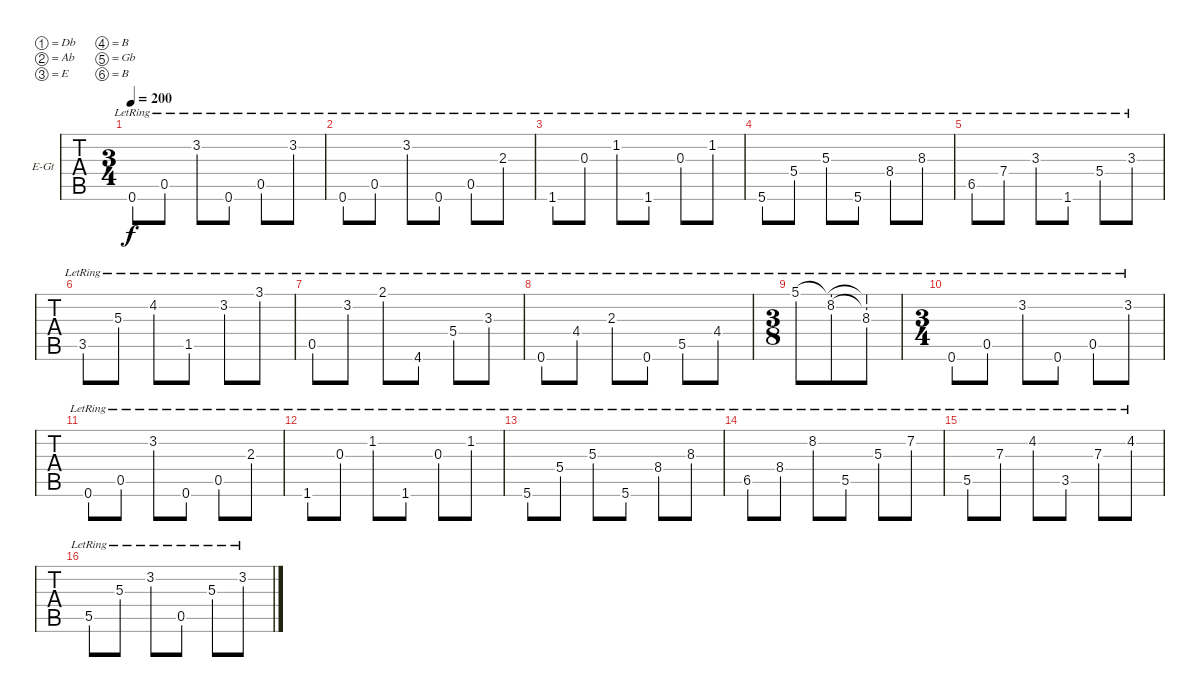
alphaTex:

\bracketExtendMode groupsimilarinstruments
\firstSystemTrackNameOrientation horizontal
\otherSystemsTrackNameOrientation horizontal
\track ("Electric Guitar" "E-Gt") {instrument electricguitarclean}
\staff {tabs}
\tuning (Db4 Ab3 E3 B2 Gb2 B1)
\ts (3 4)
\tempo 200
\clef g2
\scale
0.333333
\ks c
0.6{lr}.8{dy f} 0.5{lr}.8 3.2{lr}.8 0.6{lr}.8 0.5{lr}.8 3.2{lr}.8 |
\scale
0.333333 0.6{lr}.8 0.5{lr}.8 3.2{lr}.8 0.6{lr}.8 0.5{lr}.8 2.3{lr}.8 |
1.6{lr}.8 0.3{lr}.8 1.2{lr}.8 1.6{lr}.8 0.3{lr}.8 1.2{lr}.8 |
5.6{lr}.8 5.4{lr}.8 5.3{lr}.8 5.6{lr}.8 8.4{lr}.8 8.3{lr}.8 |
6.5{lr}.8 7.4{lr}.8 3.3{lr}.8 1.6{lr}.8 5.4{lr}.8 3.3{lr}.8 |
3.5{lr}.8 5.3{lr}.8 4.2{lr}.8 1.5{lr}.8 3.2{lr}.8 3.1{lr}.8 |
0.5{lr}.8 3.2{lr}.8 2.1{lr}.8 4.6{lr}.8 5.4{lr}.8 3.3{lr}.8 |
0.6{lr}.8 4.4{lr}.8 2.3{lr}.8 0.6{lr}.8 5.5{lr}.8 4.4{lr}.8 |
\ts (3 8)
5.1{lr}.8 (8.2{lr} 5.1{lr t}).8 (8.3{lr} 5.1{lr t} 8.2{lr t}).8 |
\ts (3 4)
0.6{lr}.8 0.5{lr}.8 3.2{lr}.8 0.6{lr}.8 0.5{lr}.8 3.2{lr}.8 |
0.6{lr}.8 0.5{lr}.8 3.2{lr}.8 0.6{lr}.8 0.5{lr}.8 2.3{lr}.8 |
1.6{lr}.8 0.3{lr}.8 1.2{lr}.8 1.6{lr}.8 0.3{lr}.8 1.2{lr}.8 |
5.6{lr}.8 5.4{lr}.8 5.3{lr}.8 5.6{lr}.8 8.4{lr}.8 8.3{lr}.8 |
6.5{lr}.8 8.4{lr}.8 8.2{lr}.8 5.5{lr}.8 5.3{lr}.8 7.2{lr}.8 |
5.5{lr}.8 7.3{lr}.8 4.2{lr}.8 3.5{lr}.8 7.3{lr}.8 4.2{lr}.8 |
5.5{lr}.8 5.3{lr}.8 3.2{lr}.8 0.5{lr}.8 5.3{lr}.8 3.2{lr}.8
